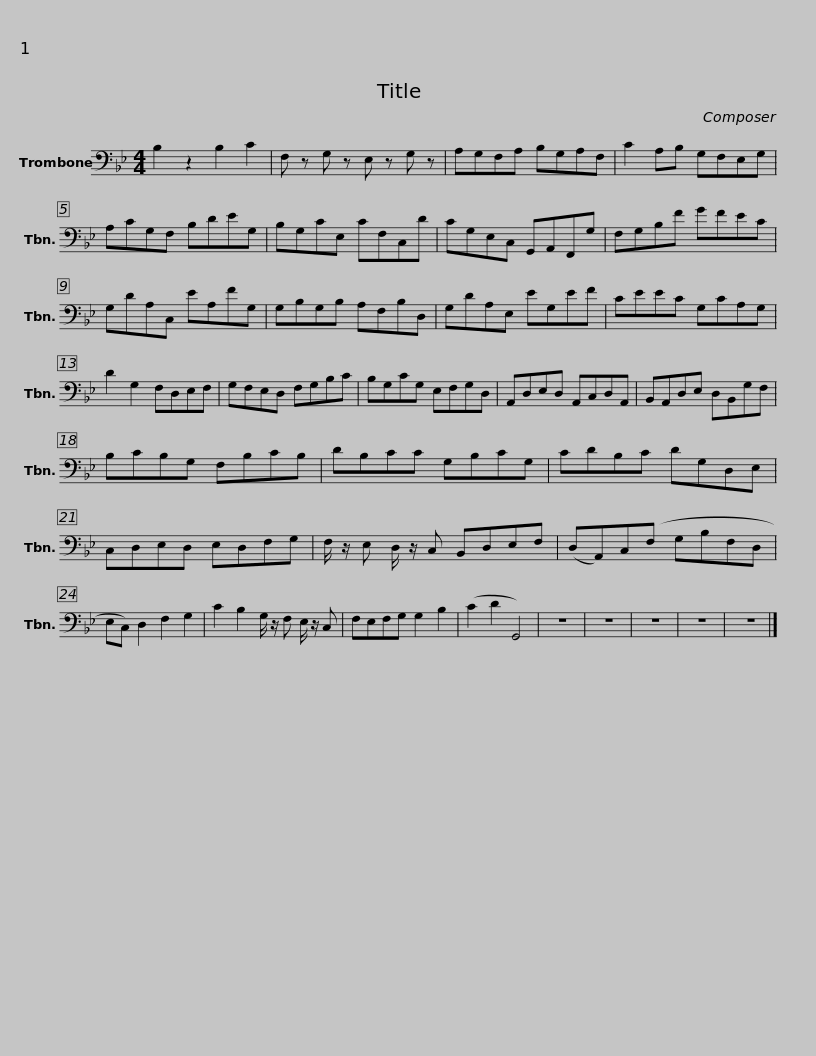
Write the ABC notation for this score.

X:1
L:1/8
M:4/4
I:linebreak $
K:C
V:1 bass
V:1
[K:Bb] B,2 z2 B,2 C2 | F, z G, z E, z G, z | A,G,F,A, B,G,A,F, | C2 A,B, G,F,E,G, |$ A,CG,F, B,DEG, | %5
 B,G,CE, CF,C,D | CG,E,C, G,,A,,F,,G, | F,G,B,F GFEC |$ G,DA,C, EA,FG, | G,B,G,B, A,F,B,D, | %10
 G,DA,E, EG,EF | CEEC G,CA,G, |$ D2 G,2 F,D,E,F, | G,F,E,D, F,G,B,C | B,G,CG, E,F,G,D, | %15
 A,,D,E,D, A,,C,D,A,, |$ B,,A,,D,E, D,B,,G,F, | B,CB,G, F,B,CB, | DB,CC G,B,CG, | CDB,C DG,D,E, |$ %20
 C,D,E,D, E,D,F,G, | F,/ z/ E, D,/ z/ C, B,,D,E,F, | (D,A,,)C,(F, G,B,F,D, | E,C,) D,2 F,2 G,2 |$ C2 B,2 G,/ z/ F, E,/ z/ C, | %25
 F,E,F,G, G,2 B,2 | (C2 D2 G,,4) | z8 |$ z8 | z8 | %30
 z8 | z8 |] %32
